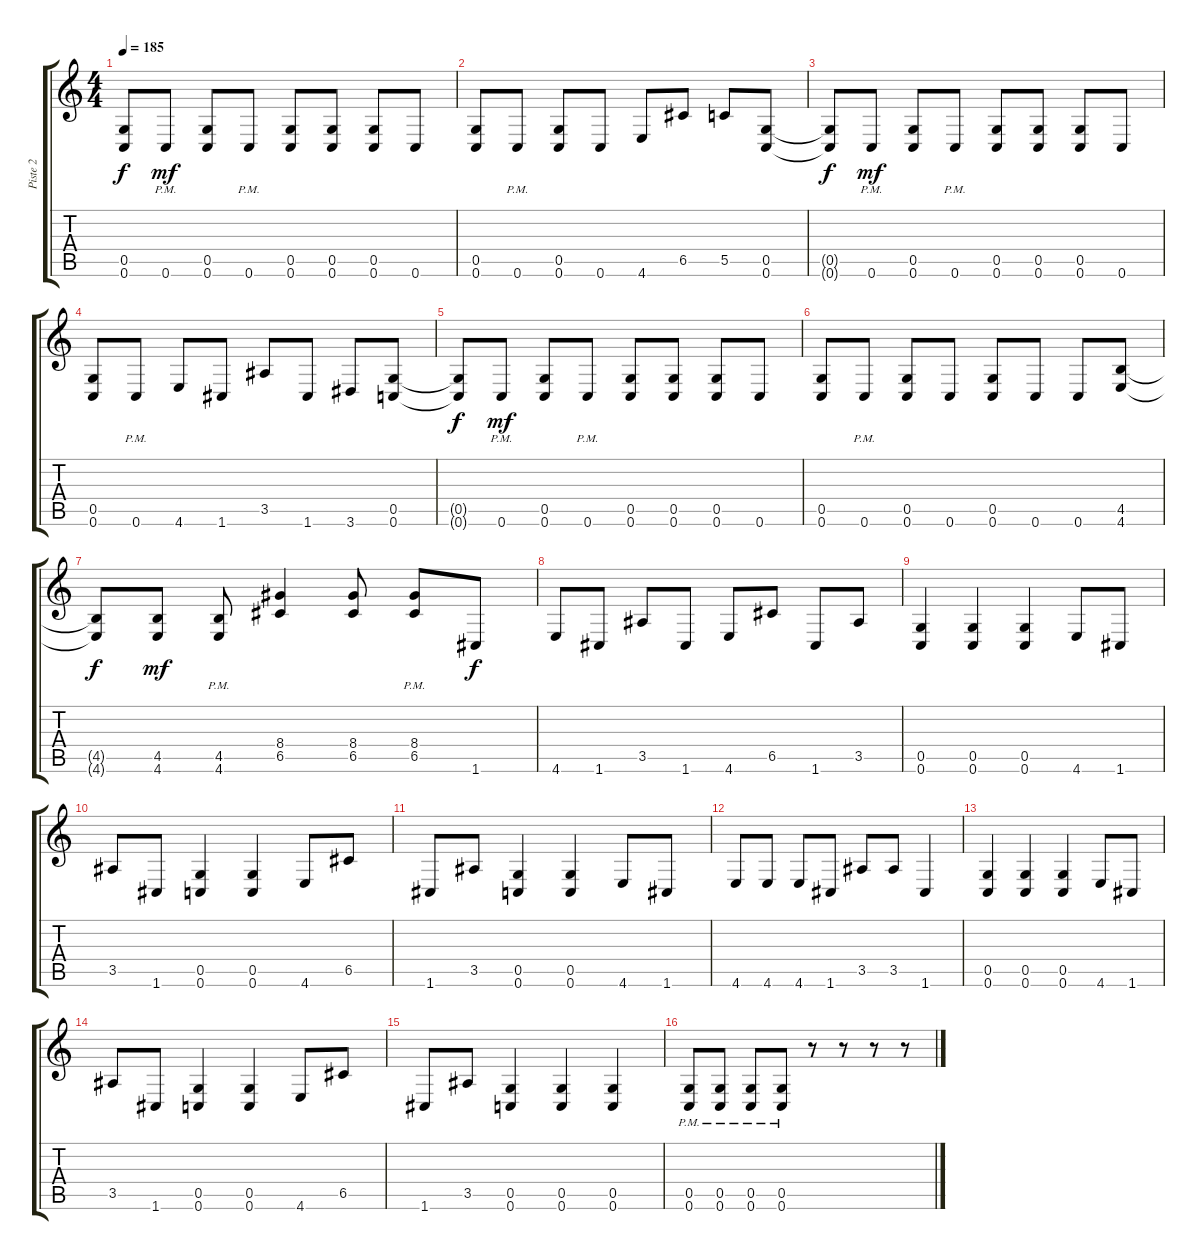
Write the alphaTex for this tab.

\track ("Piste 2" "Piste 2") {instrument distortionguitar}
\staff {score tabs}
\tuning (D4 A3 F3 C3 G2 C2) {hide}
\ts (4 4)
\tempo 185
\clef g2
\ks c
(0.5{t} 0.6{t}).8{dy f} 0.6{pm}.8{dy mf} (0.5 0.6).8 0.6{pm}.8 (0.5 0.6).8 (0.5 0.6).8 (0.5 0.6).8 0.6.8 |
(0.5 0.6).8 0.6{pm}.8 (0.5 0.6).8 0.6.8 4.6.8 6.5.8 5.5.8 (0.5 0.6).8 |
(0.5{t} 0.6{t}).8{dy f} 0.6{pm}.8{dy mf} (0.5 0.6).8 0.6{pm}.8 (0.5 0.6).8 (0.5 0.6).8 (0.5 0.6).8 0.6.8 |
(0.5 0.6).8 0.6{pm}.8 4.6.8 1.6.8 3.5.8 1.6.8 3.6.8 (0.5 0.6).8 |
(0.5{t} 0.6{t}).8{dy f} 0.6{pm}.8{dy mf} (0.5 0.6).8 0.6{pm}.8 (0.5 0.6).8 (0.5 0.6).8 (0.5 0.6).8 0.6.8 |
(0.5 0.6).8 0.6{pm}.8 (0.5 0.6).8 0.6.8 (0.5 0.6).8 0.6.8 0.6.8 (4.5 4.6).8 |
(4.5{t} 4.6{t}).8{dy f} (4.5 4.6).8{dy mf} (4.5{pm} 4.6{pm}).8 (8.4 6.5).4 (8.4 6.5).8 (8.4{pm} 6.5{pm}).8 1.6.8{dy f} |
4.6.8 1.6.8 3.5.8 1.6.8 4.6.8 6.5.8 1.6.8 3.5.8 |
(0.5 0.6).4 (0.5 0.6).4 (0.5 0.6).4 4.6.8 1.6.8 |
3.5.8 1.6.8 (0.5 0.6).4 (0.5 0.6).4 4.6.8 6.5.8 |
1.6.8 3.5.8 (0.5 0.6).4 (0.5 0.6).4 4.6.8 1.6.8 |
4.6.8 4.6.8 4.6.8 1.6.8 3.5.8 3.5.8 1.6.4 |
(0.5 0.6).4 (0.5 0.6).4 (0.5 0.6).4 4.6.8 1.6.8 |
3.5.8 1.6.8 (0.5 0.6).4 (0.5 0.6).4 4.6.8 6.5.8 |
1.6.8 3.5.8 (0.5 0.6).4 (0.5 0.6).4 (0.5 0.6).4 |
(0.5{pm} 0.6{pm}).8 (0.5{pm} 0.6{pm}).8 (0.5{pm} 0.6{pm}).8 (0.5{pm} 0.6{pm}).8 r.8 r.8 r.8 r.8
